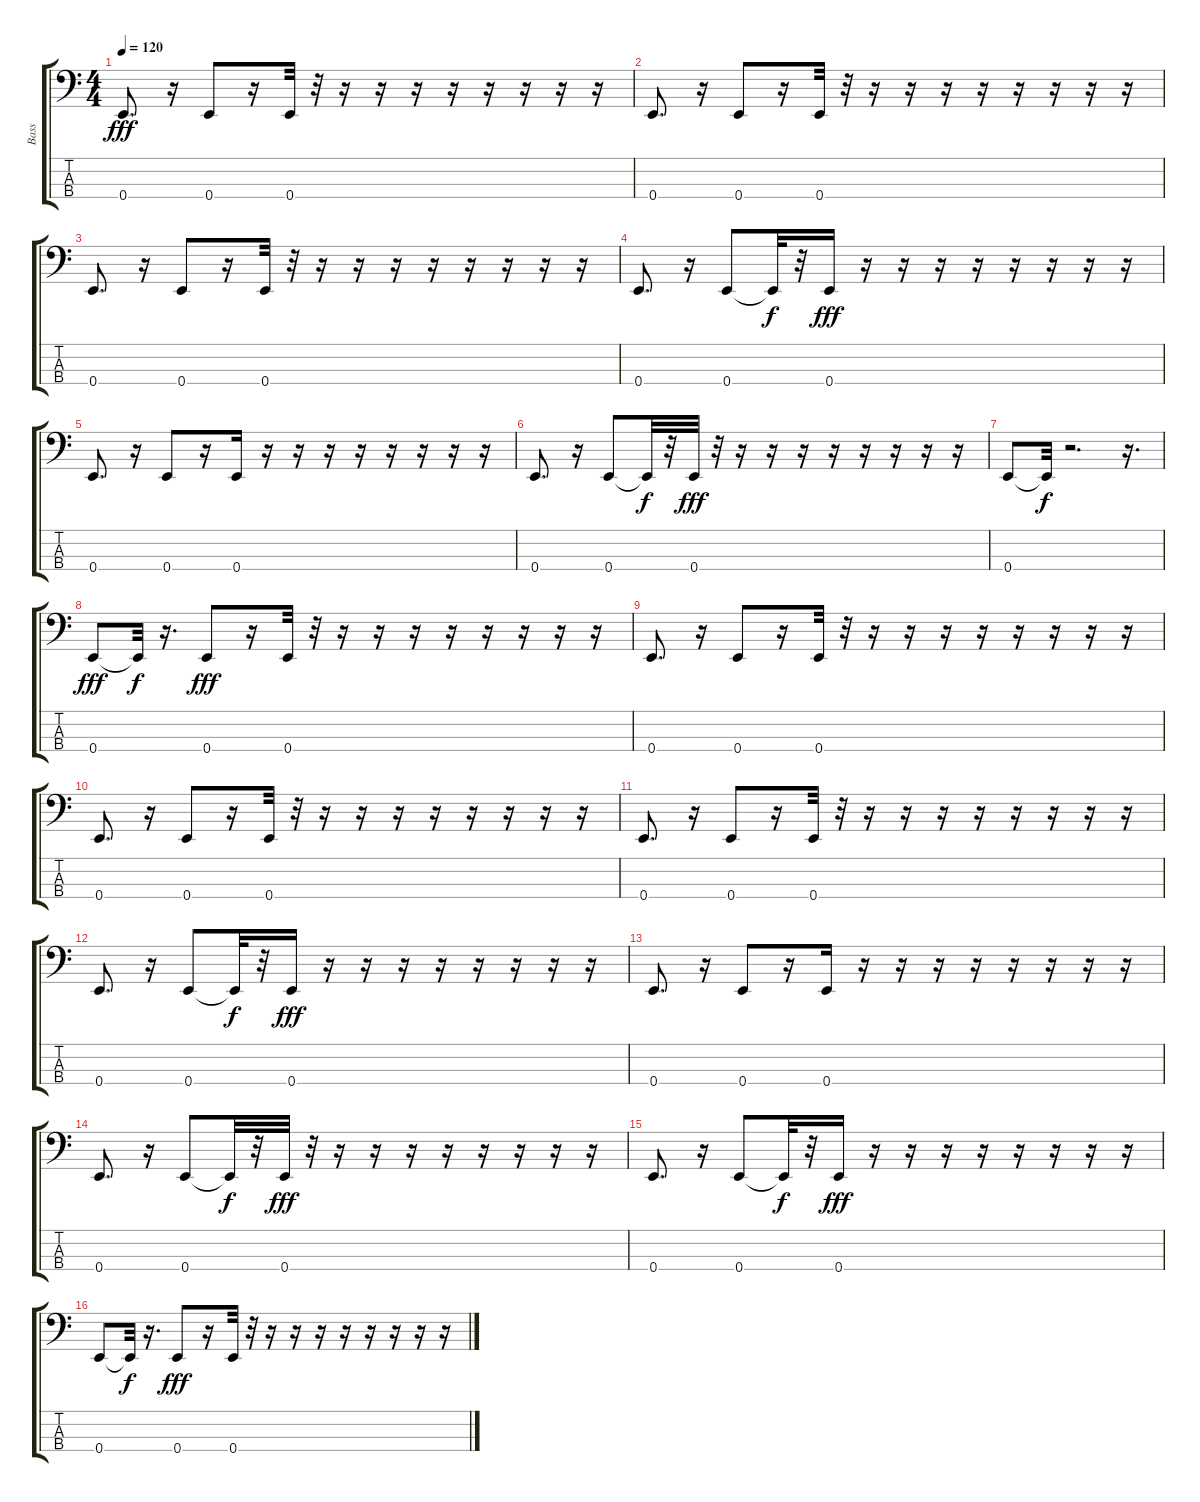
\track ("Bass" "Bass") {instrument electricbasspick}
\staff {score tabs}
\tuning (G2 D2 A1 E1) {hide}
\ts (4 4)
\tempo 120
\clef f4
\ks c
0.4.8{d dy fff} r.16 0.4.8 r.16 0.4.32 r.32 r.16 r.16 r.16 r.16 r.16 r.16 r.16 r.16 |
0.4.8{d} r.16 0.4.8 r.16 0.4.32 r.32 r.16 r.16 r.16 r.16 r.16 r.16 r.16 r.16 |
0.4.8{d} r.16 0.4.8 r.16 0.4.32 r.32 r.16 r.16 r.16 r.16 r.16 r.16 r.16 r.16 |
0.4.8{d} r.16 0.4.8 0.4{t}.32{dy f} r.32 0.4.16{dy fff} r.16 r.16 r.16 r.16 r.16 r.16 r.16 r.16 |
0.4.8{d} r.16 0.4.8 r.16 0.4.16 r.16 r.16 r.16 r.16 r.16 r.16 r.16 r.16 |
0.4.8{d} r.16 0.4.8 0.4{t}.32{dy f} r.32 0.4.32{dy fff} r.32 r.16 r.16 r.16 r.16 r.16 r.16 r.16 r.16 |
0.4.8 0.4{t}.32{dy f} r.2{d} r.16{d} |
0.4.8{dy fff} 0.4{t}.32{dy f} r.16{d} 0.4.8{dy fff} r.16 0.4.32 r.32 r.16 r.16 r.16 r.16 r.16 r.16 r.16 r.16 |
0.4.8{d} r.16 0.4.8 r.16 0.4.32 r.32 r.16 r.16 r.16 r.16 r.16 r.16 r.16 r.16 |
0.4.8{d} r.16 0.4.8 r.16 0.4.32 r.32 r.16 r.16 r.16 r.16 r.16 r.16 r.16 r.16 |
0.4.8{d} r.16 0.4.8 r.16 0.4.32 r.32 r.16 r.16 r.16 r.16 r.16 r.16 r.16 r.16 |
0.4.8{d} r.16 0.4.8 0.4{t}.32{dy f} r.32 0.4.16{dy fff} r.16 r.16 r.16 r.16 r.16 r.16 r.16 r.16 |
0.4.8{d} r.16 0.4.8 r.16 0.4.16 r.16 r.16 r.16 r.16 r.16 r.16 r.16 r.16 |
0.4.8{d} r.16 0.4.8 0.4{t}.32{dy f} r.32 0.4.32{dy fff} r.32 r.16 r.16 r.16 r.16 r.16 r.16 r.16 r.16 |
0.4.8{d} r.16 0.4.8 0.4{t}.32{dy f} r.32 0.4.16{dy fff} r.16 r.16 r.16 r.16 r.16 r.16 r.16 r.16 |
0.4.8 0.4{t}.32{dy f} r.16{d} 0.4.8{dy fff} r.16 0.4.32 r.32 r.16 r.16 r.16 r.16 r.16 r.16 r.16 r.16
